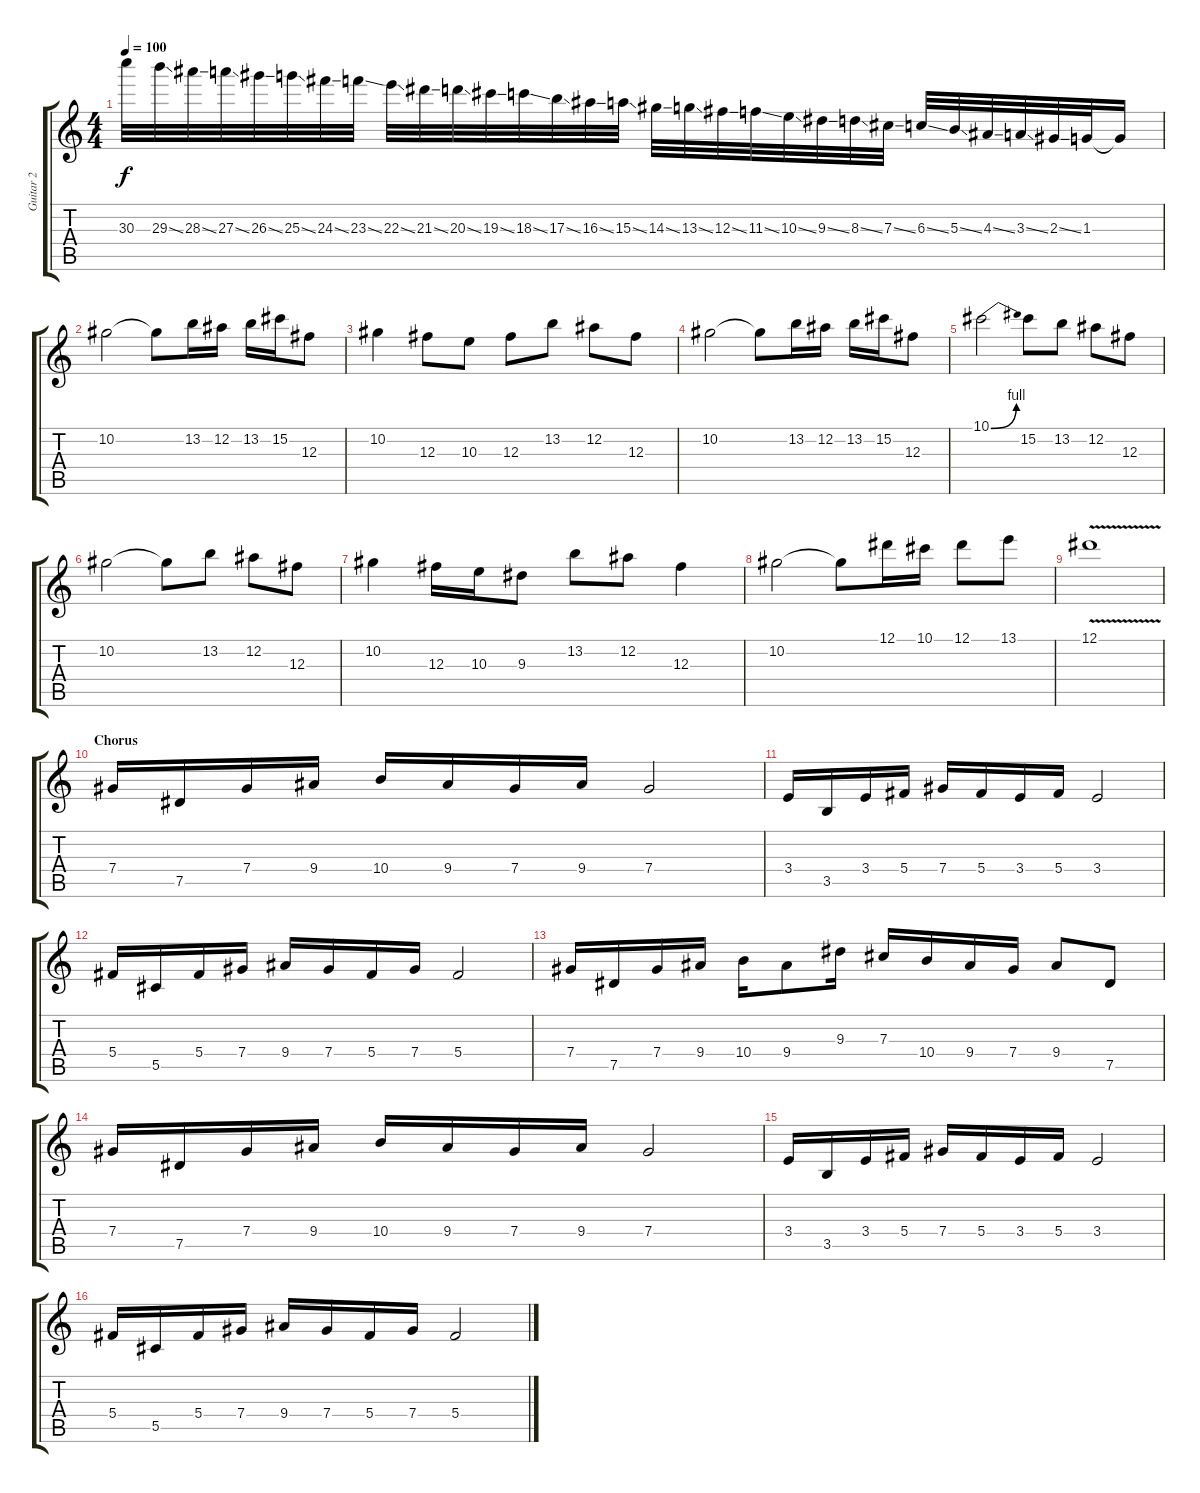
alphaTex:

\track ("Guitar 2" "Guitar 2") {instrument distortionguitar}
\staff {score tabs}
\tuning (Eb4 Bb3 Gb3 Db3 Ab2 Eb2) {hide}
\ts (4 4)
\tempo 100
\clef g2
\ks c
30.3.32{dy f instrument guitarharmonics} 29.3{ss}.32 28.3{ss}.32 27.3{ss}.32 26.3{ss}.32 25.3{ss}.32 24.3{ss}.32 23.3{ss}.32 22.3{ss}.32 21.3{ss}.32 20.3{ss}.32 19.3{ss}.32 18.3{ss}.32 17.3{ss}.32 16.3{ss}.32 15.3{ss}.32 14.3{ss}.32 13.3{ss}.32 12.3{ss}.32 11.3{ss}.32 10.3{ss}.32 9.3{ss}.32 8.3{ss}.32 7.3{ss}.32 6.3{ss}.32 5.3{ss}.32 4.3{ss}.32 3.3{ss}.32 2.3{ss}.32 1.3.32 1.3{t}.16 |
10.2.2{instrument distortionguitar} 10.2{t}.8 13.2.16 12.2.16 13.2.16 15.2.16 12.3.8 |
10.2.4 12.3.8 10.3.8 12.3.8 13.2.8 12.2.8 12.3.8 |
10.2.2 10.2{t}.8 13.2.16 12.2.16 13.2.16 15.2.16 12.3.8 |
10.1{be (bend 0 0 60 4)}.2 15.2.8 13.2.8 12.2.8 12.3.8 |
10.2.2 10.2{t}.8 13.2.8 12.2.8 12.3.8 |
10.2.4 12.3.16 10.3.16 9.3.8 13.2.8 12.2.8 12.3.4 |
10.2.2 10.2{t}.8 12.1.16 10.1.16 12.1.8 13.1.8 |
12.1{v}.1 |
\section ("" "Chorus")
7.4.16 7.5.16 7.4.16 9.4.16 10.4.16 9.4.16 7.4.16 9.4.16 7.4.2 |
3.4.16 3.5.16 3.4.16 5.4.16 7.4.16 5.4.16 3.4.16 5.4.16 3.4.2 |
5.4.16 5.5.16 5.4.16 7.4.16 9.4.16 7.4.16 5.4.16 7.4.16 5.4.2 |
7.4.16 7.5.16 7.4.16 9.4.16 10.4.16 9.4.8 9.3.16 7.3.16 10.4.16 9.4.16 7.4.16 9.4.8 7.5.8 |
7.4.16 7.5.16 7.4.16 9.4.16 10.4.16 9.4.16 7.4.16 9.4.16 7.4.2 |
3.4.16 3.5.16 3.4.16 5.4.16 7.4.16 5.4.16 3.4.16 5.4.16 3.4.2 |
5.4.16 5.5.16 5.4.16 7.4.16 9.4.16 7.4.16 5.4.16 7.4.16 5.4.2
